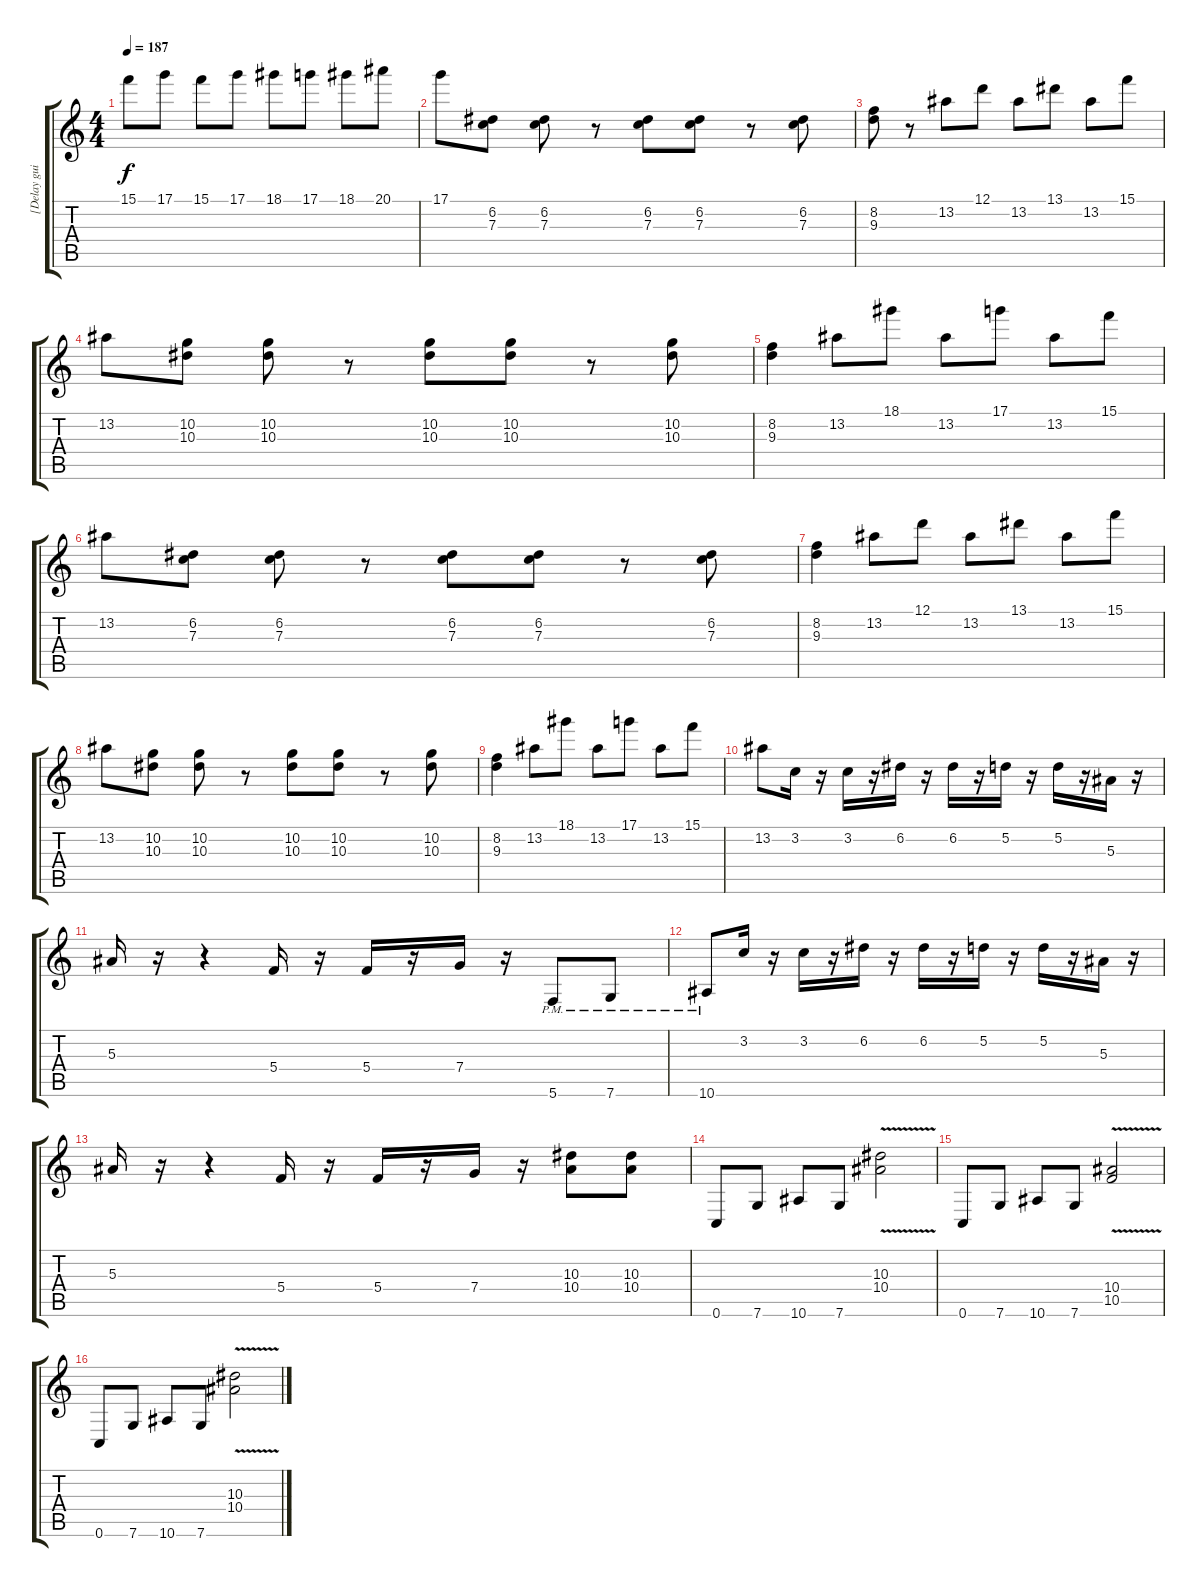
\track ("[Delay guitar 1]" "[Delay gui") {instrument overdrivenguitar}
\staff {score tabs}
\tuning (D4 A3 F3 C3 G2 C2) {hide}
\ts (4 4)
\tempo 187
\clef g2
\ks c
15.1.8{dy f} 17.1.8 15.1.8 17.1.8 18.1.8 17.1.8 18.1.8 20.1.8 |
17.1.8 (6.2 7.3).8 (6.2 7.3).8 r.8 (6.2 7.3).8 (6.2 7.3).8 r.8 (6.2 7.3).8 |
(8.2 9.3).8 r.8 13.2.8 12.1.8 13.2.8 13.1.8 13.2.8 15.1.8 |
13.2.8 (10.2 10.3).8 (10.2 10.3).8 r.8 (10.2 10.3).8 (10.2 10.3).8 r.8 (10.2 10.3).8 |
(8.2 9.3).4 13.2.8 18.1.8 13.2.8 17.1.8 13.2.8 15.1.8 |
13.2.8 (6.2 7.3).8 (6.2 7.3).8 r.8 (6.2 7.3).8 (6.2 7.3).8 r.8 (6.2 7.3).8 |
(8.2 9.3).4 13.2.8 12.1.8 13.2.8 13.1.8 13.2.8 15.1.8 |
13.2.8 (10.2 10.3).8 (10.2 10.3).8 r.8 (10.2 10.3).8 (10.2 10.3).8 r.8 (10.2 10.3).8 |
(8.2 9.3).4 13.2.8 18.1.8 13.2.8 17.1.8 13.2.8 15.1.8 |
13.2.8 3.2.16 r.16 3.2.16 r.16 6.2.16 r.16 6.2.16 r.16 5.2.16 r.16 5.2.16 r.16 5.3.16 r.16 |
5.3.16 r.16 r.4 5.4.16 r.16 5.4.16 r.16 7.4.16 r.16 5.6{pm}.8 7.6{pm}.8 |
10.6{pm}.8 3.2.16 r.16 3.2.16 r.16 6.2.16 r.16 6.2.16 r.16 5.2.16 r.16 5.2.16 r.16 5.3.16 r.16 |
5.3.16 r.16 r.4 5.4.16 r.16 5.4.16 r.16 7.4.16 r.16 (10.3 10.4).8 (10.3 10.4).8 |
0.6.8 7.6.8 10.6.8 7.6.8 (10.3{v} 10.4{v}).2 |
0.6.8 7.6.8 10.6.8 7.6.8 (10.4{v} 10.5).2 |
0.6.8 7.6.8 10.6.8 7.6.8 (10.3{v} 10.4{v}).2
